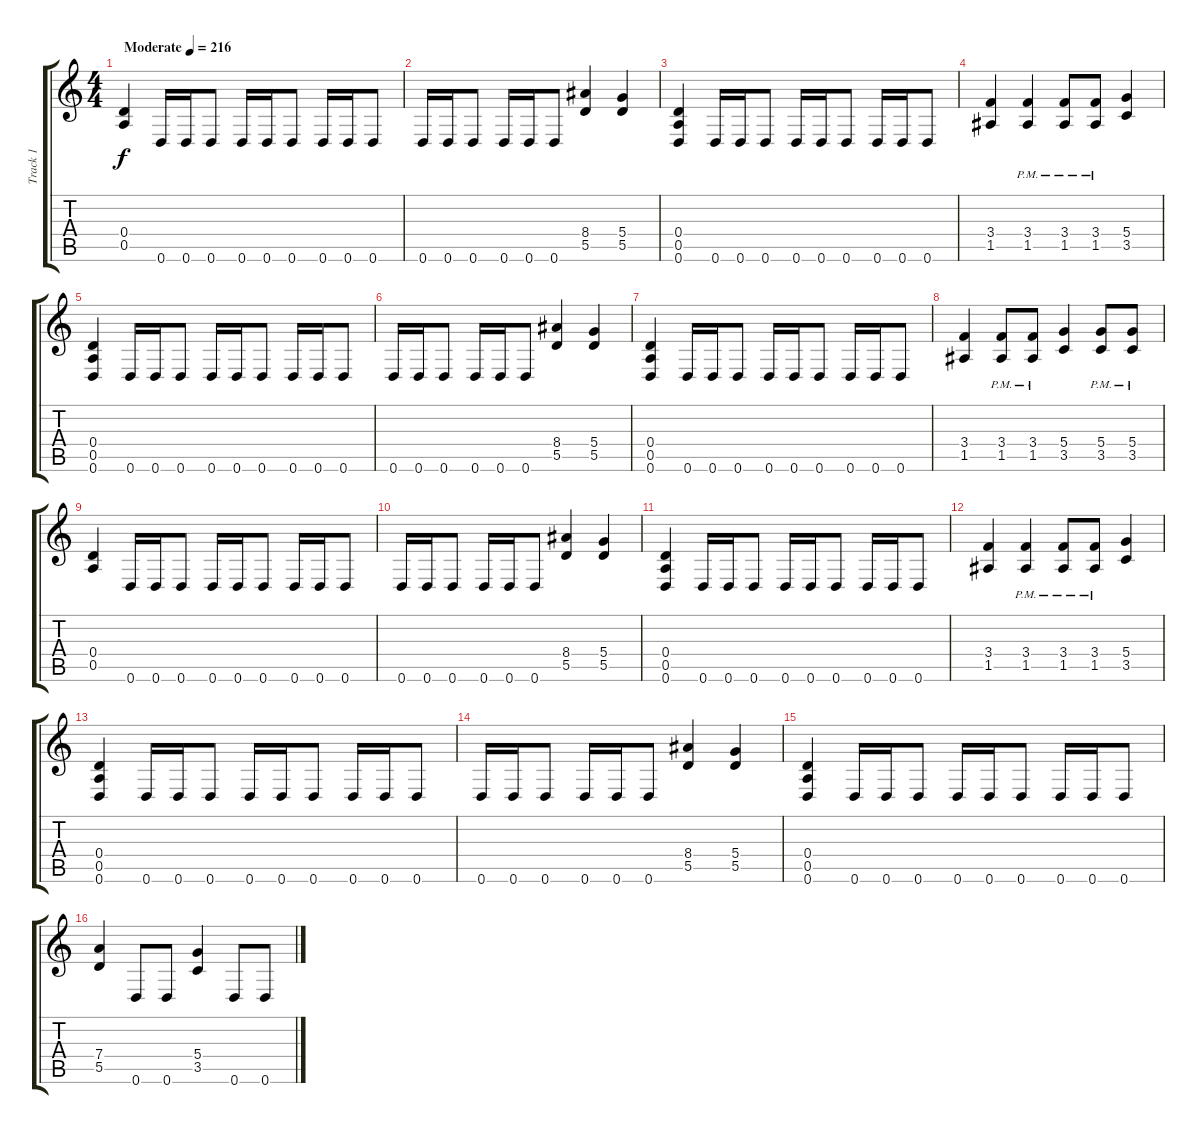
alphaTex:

\track ("Track 1" "Track 1") {instrument distortionguitar}
\staff {score tabs}
\tuning (E4 B3 G3 D3 A2 D2) {hide}
\ts (4 4)
\tempo (216 "Moderate")
\clef g2
\ks c
(0.4 0.5).4{dy f instrument distortionguitar} 0.6.16 0.6.16 0.6.8 0.6.16 0.6.16 0.6.8 0.6.16 0.6.16 0.6.8 |
0.6.16 0.6.16 0.6.8 0.6.16 0.6.16 0.6.8 (8.4 5.5).4 (5.4 5.5).4 |
(0.4 0.5 0.6).4 0.6.16 0.6.16 0.6.8 0.6.16 0.6.16 0.6.8 0.6.16 0.6.16 0.6.8 |
(3.4 1.5).4 (3.4{pm} 1.5{pm}).4 (3.4{pm} 1.5{pm}).8 (3.4{pm} 1.5{pm}).8 (5.4 3.5).4 |
(0.4 0.5 0.6).4 0.6.16 0.6.16 0.6.8 0.6.16 0.6.16 0.6.8 0.6.16 0.6.16 0.6.8 |
0.6.16 0.6.16 0.6.8 0.6.16 0.6.16 0.6.8 (8.4 5.5).4 (5.4 5.5).4 |
(0.4 0.5 0.6).4 0.6.16 0.6.16 0.6.8 0.6.16 0.6.16 0.6.8 0.6.16 0.6.16 0.6.8 |
(3.4 1.5).4 (3.4{pm} 1.5{pm}).8 (3.4{pm} 1.5{pm}).8 (5.4 3.5).4 (5.4{pm} 3.5{pm}).8 (5.4{pm} 3.5{pm}).8 |
(0.4 0.5).4 0.6.16 0.6.16 0.6.8 0.6.16 0.6.16 0.6.8 0.6.16 0.6.16 0.6.8 |
0.6.16 0.6.16 0.6.8 0.6.16 0.6.16 0.6.8 (8.4 5.5).4 (5.4 5.5).4 |
(0.4 0.5 0.6).4 0.6.16 0.6.16 0.6.8 0.6.16 0.6.16 0.6.8 0.6.16 0.6.16 0.6.8 |
(3.4 1.5).4 (3.4{pm} 1.5{pm}).4 (3.4{pm} 1.5{pm}).8 (3.4{pm} 1.5{pm}).8 (5.4 3.5).4 |
(0.4 0.5 0.6).4 0.6.16 0.6.16 0.6.8 0.6.16 0.6.16 0.6.8 0.6.16 0.6.16 0.6.8 |
0.6.16 0.6.16 0.6.8 0.6.16 0.6.16 0.6.8 (8.4 5.5).4 (5.4 5.5).4 |
(0.4 0.5 0.6).4 0.6.16 0.6.16 0.6.8 0.6.16 0.6.16 0.6.8 0.6.16 0.6.16 0.6.8 |
(7.4 5.5).4 0.6.8 0.6.8 (5.4 3.5).4 0.6.8 0.6.8
